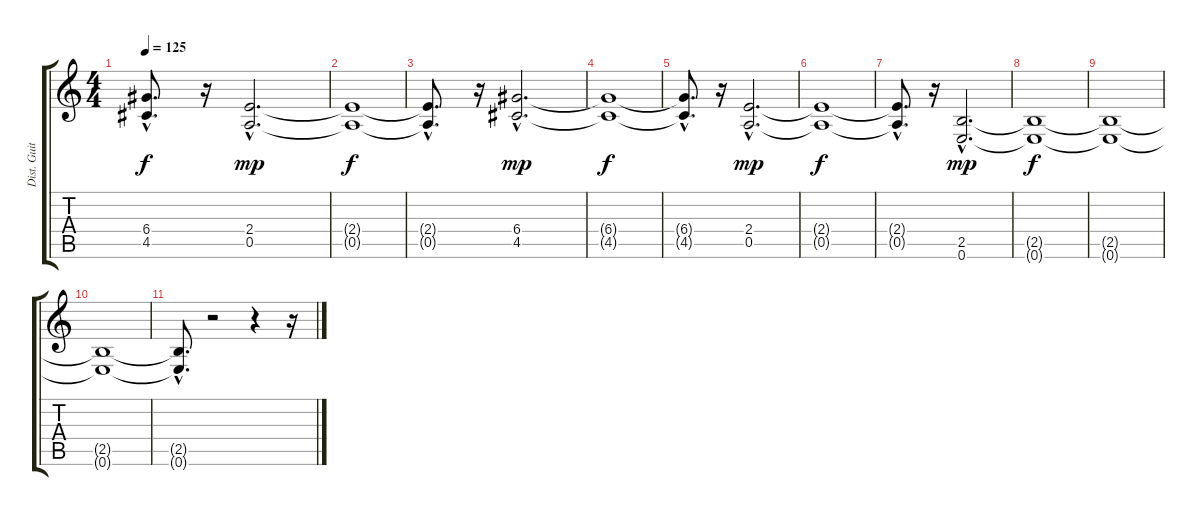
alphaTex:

\track ("Dist. Guitar II" "Dist. Guit") {instrument distortionguitar}
\staff {score tabs}
\tuning (E4 B3 G3 D3 A2 E2) {hide}
\ts (4 4)
\tempo 125
\clef g2
\ks c
(6.4{hac t} 4.5{hac t}).8{d dy f} r.16 (2.4{hac} 0.5{hac}).2{d dy mp} |
(2.4{t} 0.5{t}).1{dy f} |
(2.4{hac t} 0.5{hac t}).8{d} r.16 (6.4{hac} 4.5{hac}).2{d dy mp} |
(6.4{t} 4.5{t}).1{dy f} |
(6.4{hac t} 4.5{hac t}).8{d} r.16 (2.4{hac} 0.5{hac}).2{d dy mp} |
(2.4{t} 0.5{t}).1{dy f} |
(2.4{hac t} 0.5{hac t}).8{d} r.16 (2.5{hac} 0.6{hac}).2{d dy mp} |
(2.5{t} 0.6{t}).1{dy f} |
(2.5{t} 0.6{t}).1 |
(2.5{t} 0.6{t}).1 |
(2.5{hac t} 0.6{hac t}).8{d} r.2 r.4 r.16
